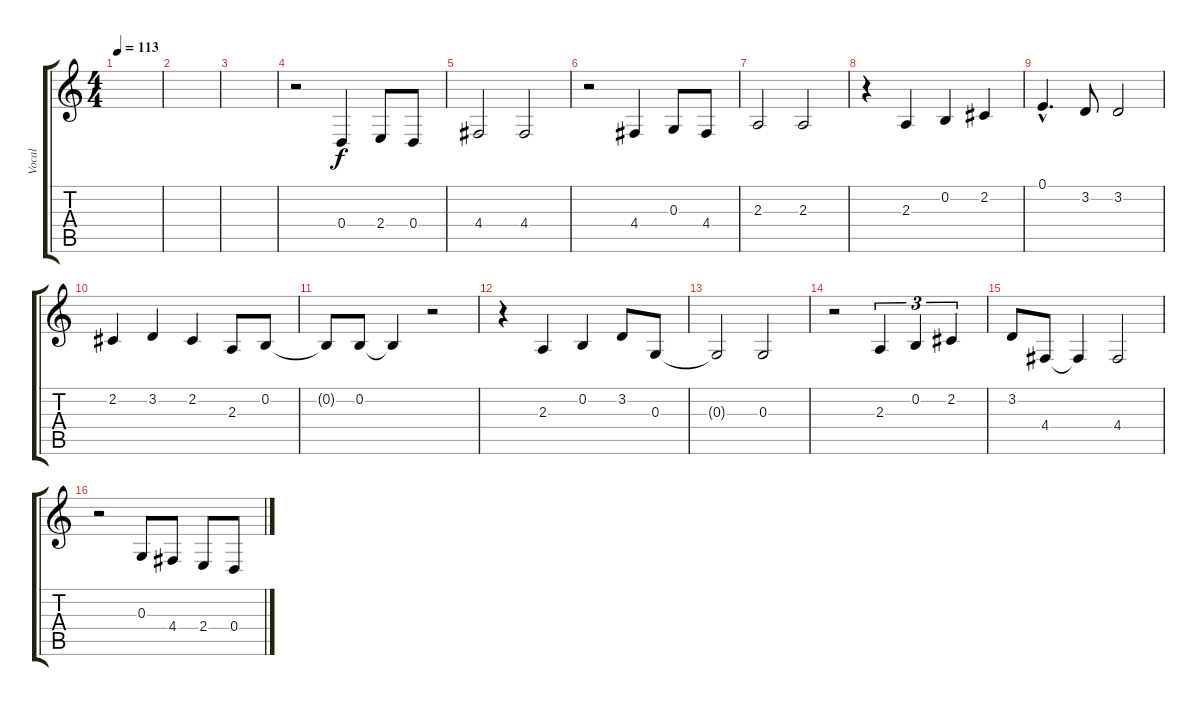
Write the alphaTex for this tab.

\track ("Vocal" "Vocal") {instrument piccolo}
\staff {score tabs}
\tuning (E4 B3 G3 D3 A2 E2) {hide}
\ts (4 4)
\tempo 113
\clef g2
\ks c
|
|
|
r.2 0.4.4 2.4.8 0.4.8 |
4.4.2 4.4.2 |
r.2 4.4.4 0.3.8 4.4.8 |
2.3.2 2.3.2 |
r.4 2.3.4 0.2.4 2.2.4 |
0.1{hac}.4{d} 3.2.8 3.2.2 |
2.2.4 3.2.4 2.2.4 2.3.8 0.2.8 |
0.2{t}.8 0.2.8 0.2{t}.4 r.2 |
r.4 2.3.4 0.2.4 3.2.8 0.3.8 |
0.3{t}.2 0.3.2 |
r.2 2.3.4{tu (3 2)} 0.2.4{tu (3 2)} 2.2.4{tu (3 2)} |
3.2.8 4.4.8 4.4{t}.4 4.4.2 |
r.2 0.3.8 4.4.8 2.4.8 0.4.8
